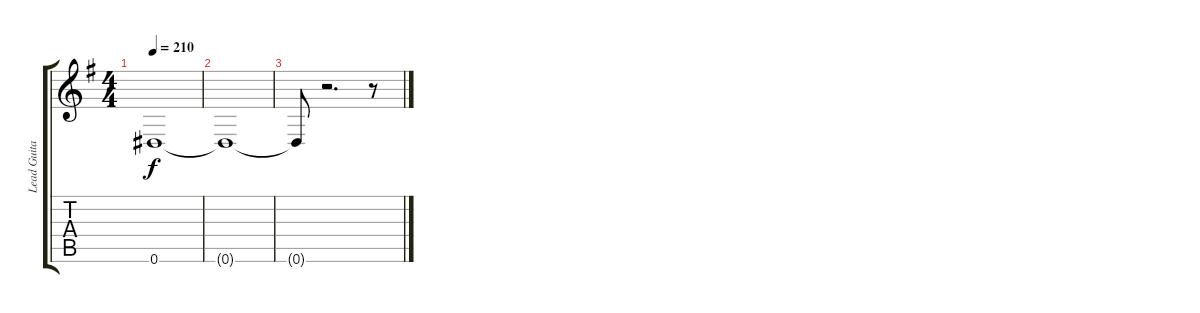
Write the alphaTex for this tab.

\track ("Lead Guitar II (Malmsteen)" "Lead Guita") {instrument distortionguitar}
\staff {score tabs}
\tuning (Eb4 Bb3 Gb3 Db3 Ab2 Eb2) {hide}
\ts (4 4)
\tempo 210
\clef g2
\ks g
0.6{t}.1{dy f} |
0.6{t}.1 |
0.6{t}.8 r.2{d} r.8
